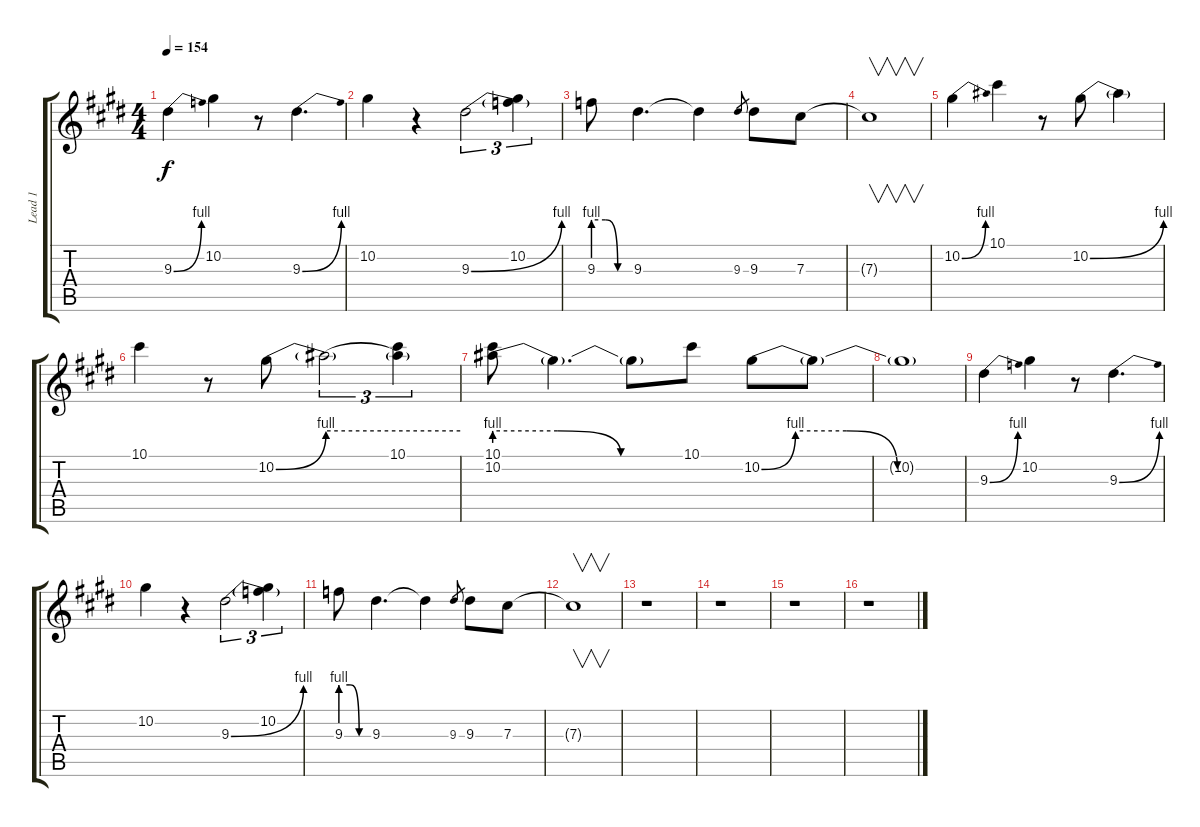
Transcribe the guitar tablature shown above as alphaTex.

\track ("Lead 1" "Lead 1") {instrument distortionguitar}
\staff {score tabs}
\tuning (Eb4 Bb3 Gb3 Db3 Ab2 Eb2) {hide}
\ts (4 4)
\tempo 154
\clef g2
\ks e
9.3{be (bend 0 0 60 4)}.4{dy f} 10.2.4 r.8 9.3{be (bend 0 0 60 4)}.4{d} |
\ks c#minor
10.2.4 r.4 9.3{be (bend 0 0 60 4)}.2{tu (3 2)} (10.2 9.3{t}).4{tu (3 2)} |
9.3{be (custom 0 4 20 4 40 0 60 0)}.8 9.3.4{d} 9.3{t}.4 9.3.8{gr} 9.3.8 7.3.8 |
7.3{t}.1{v} |
\ks e
10.2{be (bend 0 0 60 4)}.4 10.1.4 r.8 10.2{be (bend 0 0 60 4)}.8 10.2{t}.4 |
\ks c#minor
10.1.4 r.8 10.2{be (bend 0 0 60 4)}.8 10.2{be (hold 0 4 60 4) t}.2{tu (3 2)} (10.1 10.2{t}).4{tu (3 2)} |
(10.1 10.2{be (custom 0 4 20 4 40 0 60 0)}).8 10.2{t}.4{d} 10.2{t}.8 10.1.8 10.2{be (custom 0 0 10 4 25 4 40 0 60 0)}.8 10.2{t}.8 |
10.2{t}.1 |
\ks e
9.3{be (bend 0 0 60 4)}.4 10.2.4 r.8 9.3{be (bend 0 0 60 4)}.4{d} |
\ks c#minor
10.2.4 r.4 9.3{be (bend 0 0 60 4)}.2{tu (3 2)} (10.2 9.3{t}).4{tu (3 2)} |
9.3{be (custom 0 4 20 4 40 0 60 0)}.8 9.3.4{d} 9.3{t}.4 9.3.8{gr} 9.3.8 7.3.8 |
7.3{t}.1{v} |
\ks e
r.1 |
\ks c#minor
r.1 |
r.1 |
r.1
